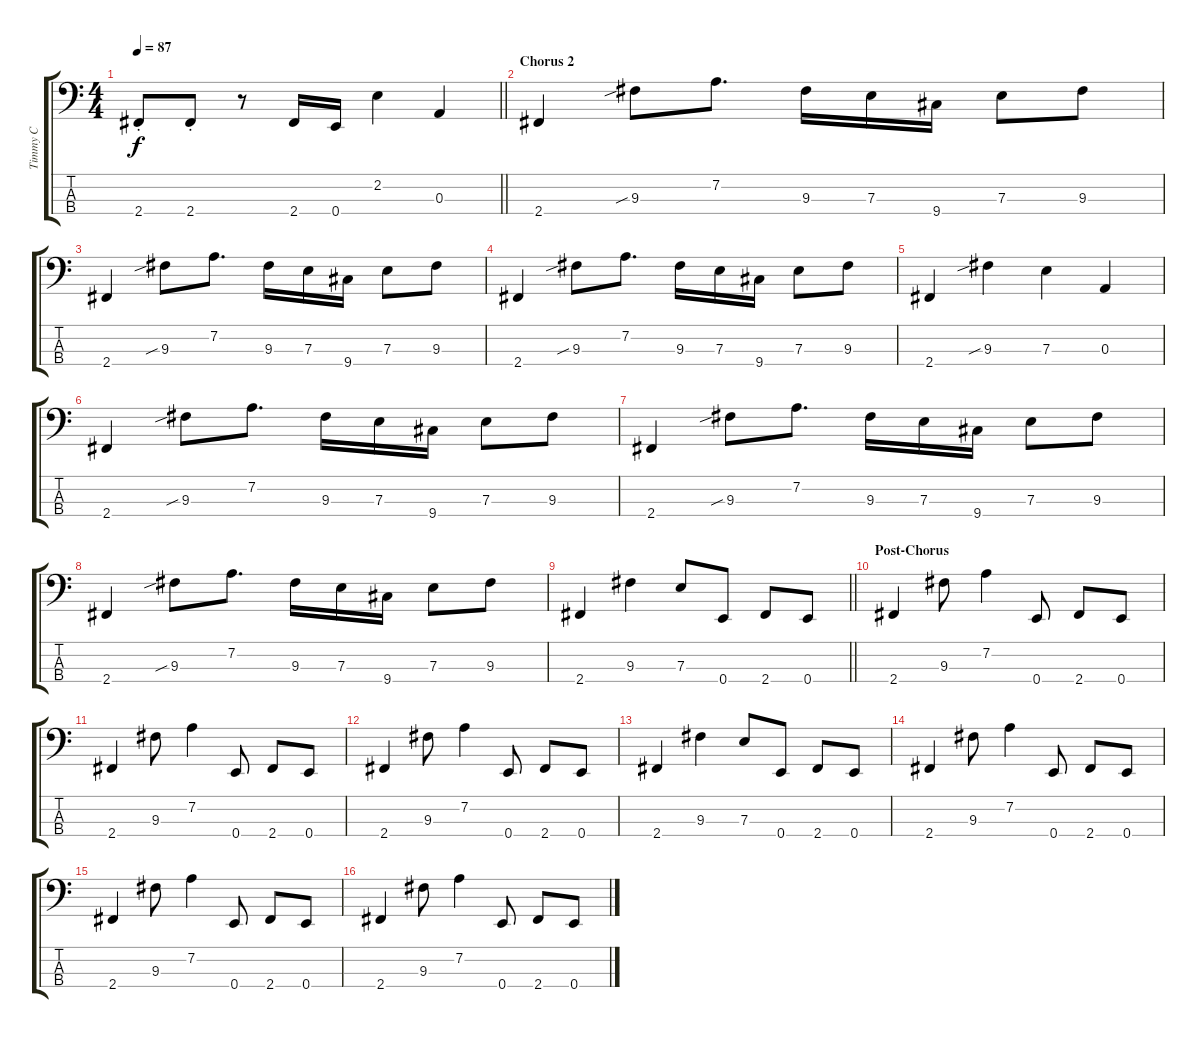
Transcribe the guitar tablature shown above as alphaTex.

\track ("Timmy C" "Timmy C") {instrument electricbassfinger}
\staff {score tabs}
\tuning (G2 D2 A1 E1) {hide}
\ts (4 4)
\tempo 87
\clef f4
\barLineRight lightlight
\ks c
2.4{st}.8{dy f} 2.4{st}.8 r.8 2.4.16 0.4.16 2.2.4 0.3.4 |
\section ("" "Chorus 2")
2.4.4 9.3{sib}.8 7.2.8{d} 9.3.16 7.3.16 9.4.16 7.3.8 9.3.8 |
2.4.4 9.3{sib}.8 7.2.8{d} 9.3.16 7.3.16 9.4.16 7.3.8 9.3.8 |
2.4.4 9.3{sib}.8 7.2.8{d} 9.3.16 7.3.16 9.4.16 7.3.8 9.3.8 |
2.4.4 9.3{sib}.4 7.3.4 0.3.4 |
2.4.4 9.3{sib}.8 7.2.8{d} 9.3.16 7.3.16 9.4.16 7.3.8 9.3.8 |
2.4.4 9.3{sib}.8 7.2.8{d} 9.3.16 7.3.16 9.4.16 7.3.8 9.3.8 |
2.4.4 9.3{sib}.8 7.2.8{d} 9.3.16 7.3.16 9.4.16 7.3.8 9.3.8 |
\barLineRight lightlight
2.4.4 9.3.4 7.3.8 0.4.8 2.4.8 0.4.8 |
\section ("" "Post-Chorus")
2.4.4 9.3.8 7.2.4 0.4.8 2.4.8 0.4.8 |
2.4.4 9.3.8 7.2.4 0.4.8 2.4.8 0.4.8 |
2.4.4 9.3.8 7.2.4 0.4.8 2.4.8 0.4.8 |
2.4.4 9.3.4 7.3.8 0.4.8 2.4.8 0.4.8 |
2.4.4 9.3.8 7.2.4 0.4.8 2.4.8 0.4.8 |
2.4.4 9.3.8 7.2.4 0.4.8 2.4.8 0.4.8 |
2.4.4 9.3.8 7.2.4 0.4.8 2.4.8 0.4.8
